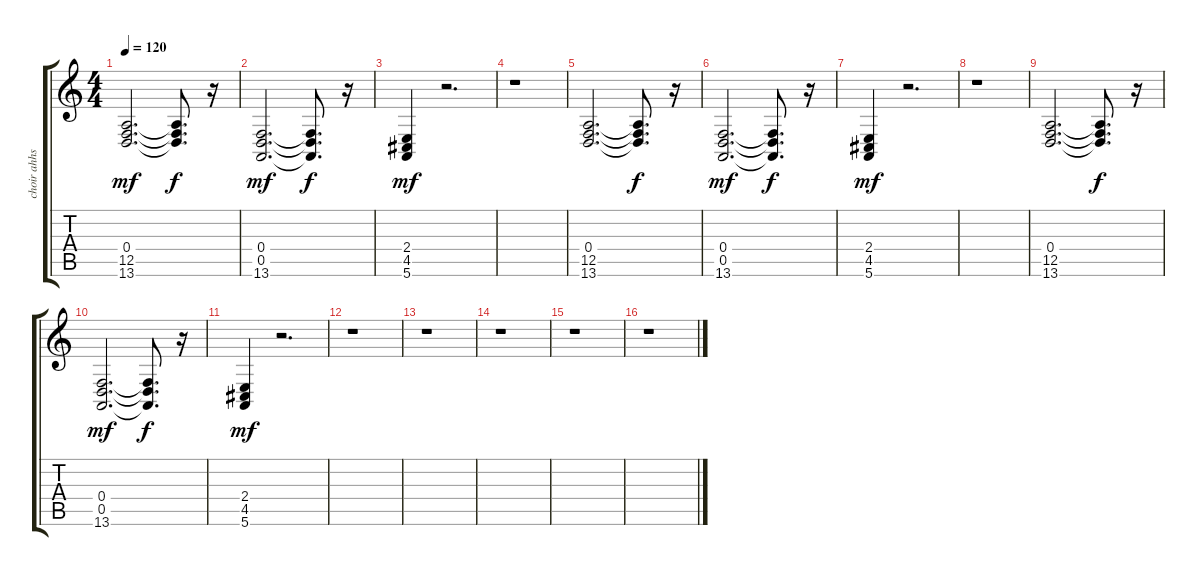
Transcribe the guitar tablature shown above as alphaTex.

\track ("choir ahhs" "choir ahhs") {instrument choiraahs}
\staff {score tabs}
\tuning (E4 B3 G3 D3 A2 E2) {hide}
\ts (4 4)
\tempo 120
\clef g2
\ks c
(0.4 12.5 13.6).2{d dy mf} (0.4{t} 12.5{t} 13.6{t}).8{d dy f} r.16 |
(0.4 0.5 13.6).2{d dy mf} (0.4{t} 0.5{t} 13.6{t}).8{d dy f} r.16 |
(2.4 4.5 5.6).4{dy mf} r.2{d} |
r.1 |
(0.4 12.5 13.6).2{d} (0.4{t} 12.5{t} 13.6{t}).8{d dy f} r.16 |
(0.4 0.5 13.6).2{d dy mf} (0.4{t} 0.5{t} 13.6{t}).8{d dy f} r.16 |
(2.4 4.5 5.6).4{dy mf} r.2{d} |
r.1 |
(0.4 12.5 13.6).2{d} (0.4{t} 12.5{t} 13.6{t}).8{d dy f} r.16 |
(0.4 0.5 13.6).2{d dy mf} (0.4{t} 0.5{t} 13.6{t}).8{d dy f} r.16 |
(2.4 4.5 5.6).4{dy mf} r.2{d} |
r.1 |
r.1 |
r.1 |
r.1 |
r.1
